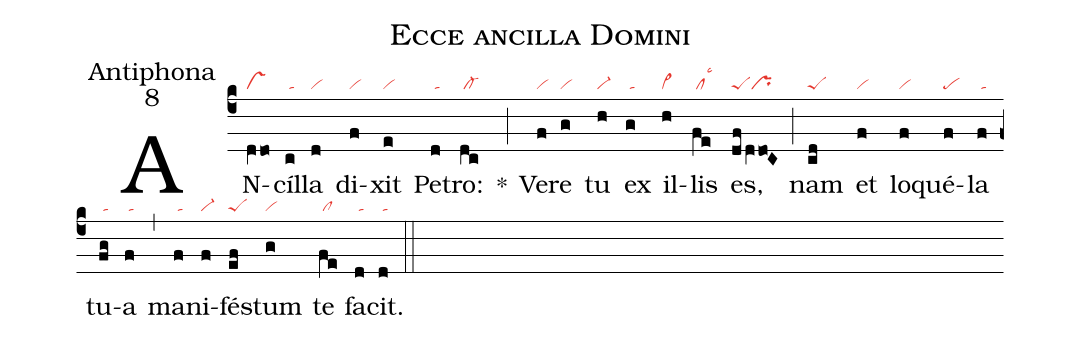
name:Ecce ancilla Domini;
office-part:Antiphona;
mode:8;
nabc-lines: 1;
%%
(c4)
AN(dVdo|vs)cíl(c|/ta)la(d|vi) di(f|vi)xit(e|vi) Pe(d|/ta)tro:(dc|/cl-) *(;)
Ve(f|vi)re(g|vi) tu(h|vi-) ex(g|/ta) il(h|vi>)lis(fe|/cllsc3) es,(dfdVdo!C|peSpr) (;)
nam(cd|peS) et(f|vi) lo(f|vi)qué(f|pe)la(f|/ta) tu(fg|/ta)a(f|/ta) (,)
ma(f|/ta)ni(f|vi-)fé(ef|peS)stum(g|vi) te(fe|/cl) fa(d|/ta)cit.(d|/ta) (::)
